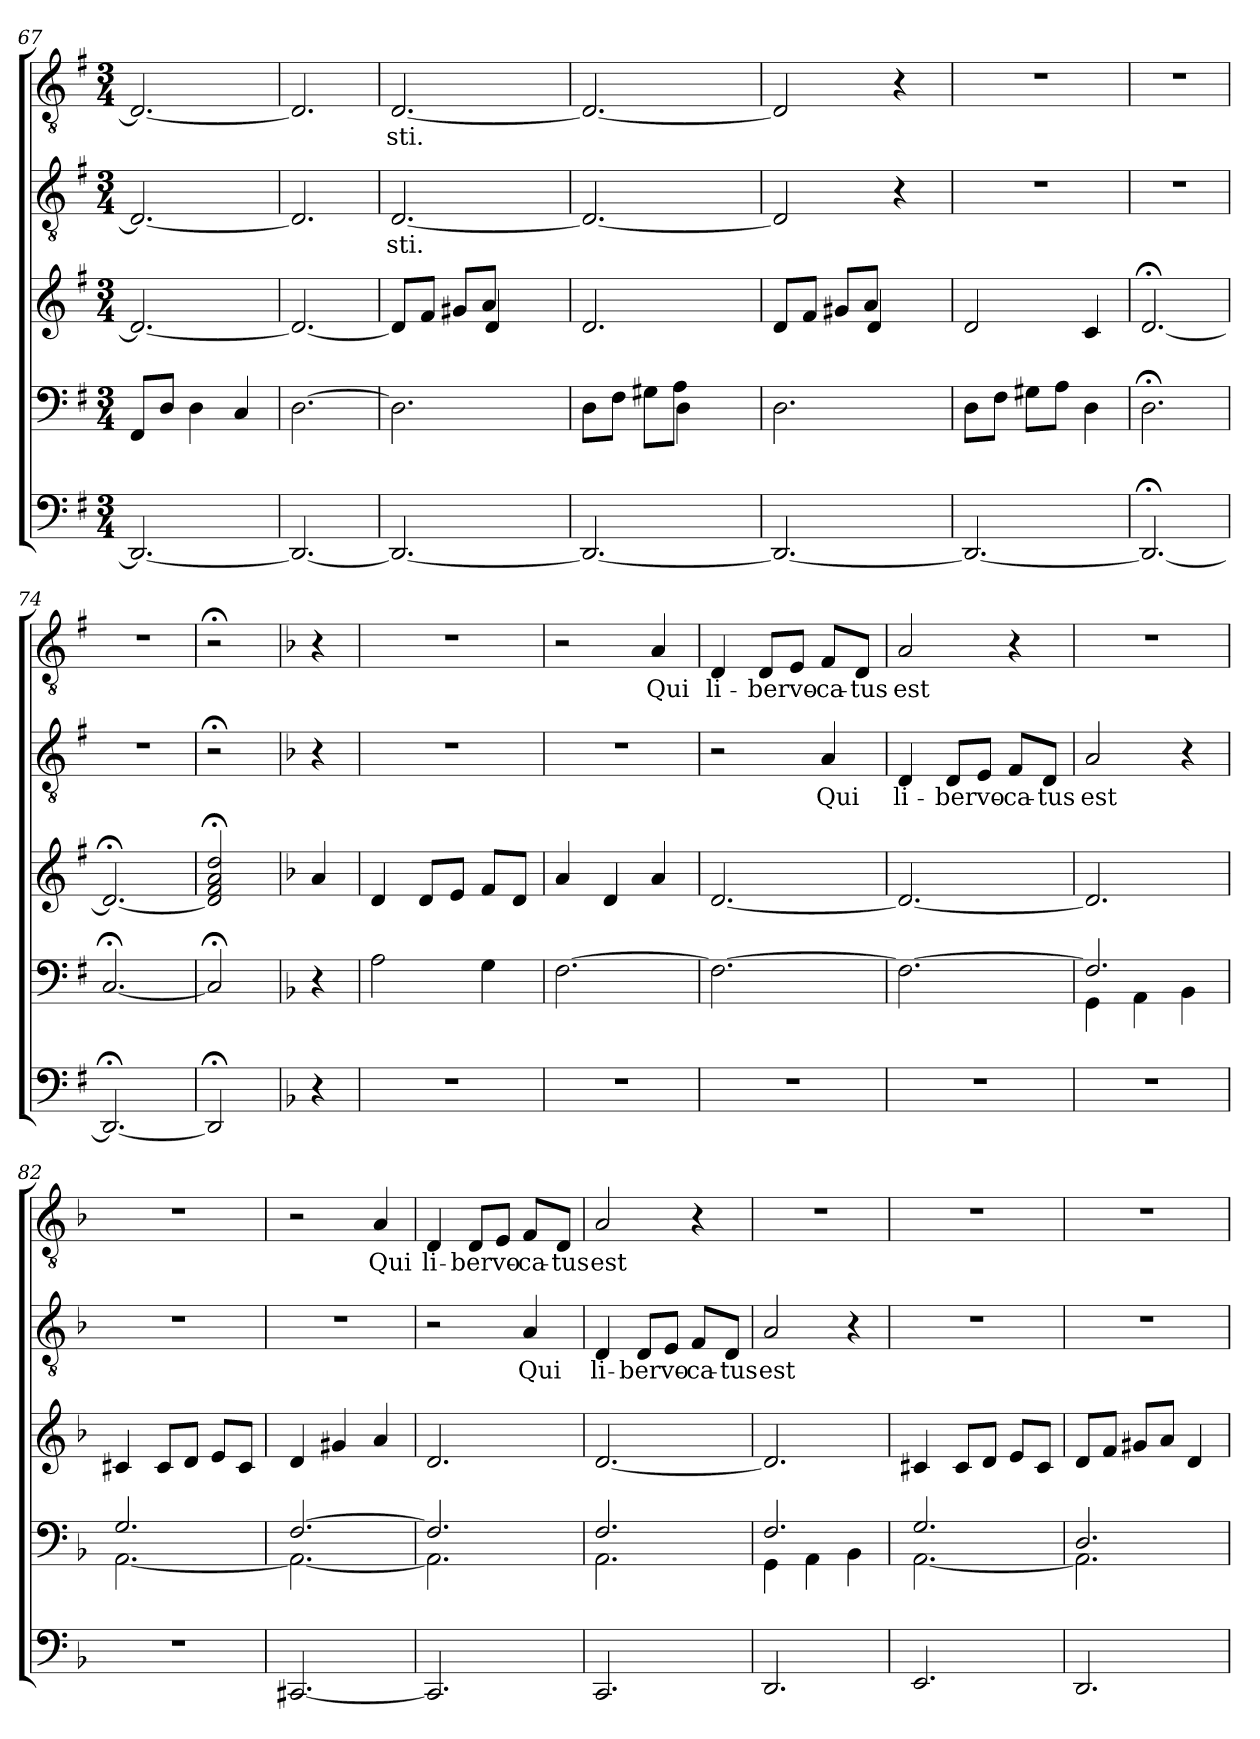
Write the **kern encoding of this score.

**kern	**kern	**kern	**kern	**text	**kern	**text
*part4	*part3	*part3	*part2	*part2	*part1	*part1
*staff5	*staff4	*staff3	*staff2	*staff2	*staff1	*staff1
*clefF4	*clefF4	*clefG2	*clefGv2	*	*clefGv2	*
*k[f#]	*k[f#]	*k[f#]	*k[f#]	*	*k[f#]	*
*G:	*G:	*G:	*G:	*	*G:	*
*M3/4	*M3/4	*M3/4	*M3/4	*	*M3/4	*
=67	=67	=67	=67	=67	=67	=67
2.DD/_	8FF#/L	2.d/_	2.D/_	.	2.D/_	.
.	8D/J	.	.	.	.	.
.	4D\	.	.	.	.	.
.	4C/	.	.	.	.	.
=68	=68	=68	=68	=68	=68	=68
2.DD/_	[>2.D\	2.d/_	2.D/]	.	2.D/]	.
=69	=69	=69	=69	=69	=69	=69
*	*	*^	*	*	*	*
!	!	!	!	!	!LO:LY:b	!	!LO:LY:b
2.DD/_	2.D\]	8d/L]	4.ryy	[<2.D/	-sti.	[<2.D/	-sti.
.	.	8f#/J	.	.	.	.	.
.	.	8g#X/L	.	.	.	.	.
.	.	8a/J	4d/	.	.	.	.
.	.	8ryy	.	.	.	.	.
.	.	8ryy	8ryy	.	.	.	.
*	*	*v	*v	*	*	*	*
=70	=70	=70	=70	=70	=70	=70
*	*^	*	*	*	*	*
2.DD/_	8D\L	4.ryy	2.d/	2.D/_	.	2.D/_	.
.	8F#\J	.	.	.	.	.	.
.	8G#X\L	.	.	.	.	.	.
.	8A\J	4D\	.	.	.	.	.
.	8ryy	.	.	.	.	.	.
.	8ryy	8ryy	.	.	.	.	.
*	*v	*v	*	*	*	*	*
=71	=71	=71	=71	=71	=71	=71
*	*	*^	*	*	*	*
2.DD/_	2.D\	8d/L	4.ryy	2D/]	.	2D/]	.
.	.	8f#/J	.	.	.	.	.
.	.	8g#X/L	.	.	.	.	.
.	.	8a/J	4d/	.	.	.	.
.	.	8ryy	.	4r	.	4r	.
.	.	8ryy	8ryy	.	.	.	.
=72	=72	=72	=72	=72	=72	=72	=72
!	!	!	!	!LO:N:vis=1	!	!LO:N:vis=1	!
*	*	*v	*v	*	*	*	*
2.DD/_	8D\L	2d/	2.r	.	2.r	.
.	8F#\J	.	.	.	.	.
.	8G#X\L	.	.	.	.	.
.	8A\J	.	.	.	.	.
.	4D\	4c/	.	.	.	.
=73	=73	=73	=73	=73	=73	=73
!	!	!	!LO:N:vis=1	!	!LO:N:vis=1	!
2.DD;/_	2.D;<\	[<2.d;/	2.r	.	2.r	.
=74	=74	=74	=74	=74	=74	=74
!	!	!	!LO:N:vis=1	!	!LO:N:vis=1	!
2.DD;/_	[<2.C;/	2.d;/_	2.r	.	2.r	.
=75	=75	=75	=75	=75	=75	=75
2DD;/]	2C;/]	2d/]; 2f#/; 2a/; 2dd/;	2r;<	.	2r;<	.
!!LO:PB:g=z
=76!	=76!	=76!	=76!	=76!	=76!	=76!
*k[b-]	*k[b-]	*k[b-]	*k[b-]	*	*k[b-]	*
*F:	*F:	*F:	*F:	*	*F:	*
4r	4r	4a/	4r	.	4r	.
=77	=77	=77	=77	=77	=77	=77
!LO:N:vis=1	!	!	!LO:N:vis=1	!	!LO:N:vis=1	!
2.r	2A\	4d/	2.r	.	2.r	.
.	.	8d/L	.	.	.	.
.	.	8e/J	.	.	.	.
.	4G\	8f/L	.	.	.	.
.	.	8d/J	.	.	.	.
=78	=78	=78	=78	=78	=78	=78
!LO:N:vis=1	!	!	!LO:N:vis=1	!	!	!
2.r	[>2.F\	4a/	2.r	.	2r	.
.	.	4d/	.	.	.	.
!	!	!	!	!	!	!LO:LY:b
.	.	4a/	.	.	4A/	Qui
=79	=79	=79	=79	=79	=79	=79
!LO:N:vis=1	!	!	!	!	!	!LO:LY:b
2.r	2.F\_	[<2.d/	2r	.	4D/	li-
!	!	!	!	!	!	!LO:LY:b
.	.	.	.	.	8D/L	-bervo-
.	.	.	.	.	8E/J	.
!	!	!	!	!LO:LY:b	!	!LO:LY:b
.	.	.	4A/	Qui	8F/L	-ca-
!	!	!	!	!	!	!LO:LY:b
.	.	.	.	.	8D/J	-tus
=80	=80	=80	=80	=80	=80	=80
!LO:N:vis=1	!	!	!	!LO:LY:b	!	!LO:LY:b
2.r	2.F\_	2.d/_	4D/	li-	2A/	est
!	!	!	!	!LO:LY:b	!	!
.	.	.	8D/L	-bervo-	.	.
.	.	.	8E/J	.	.	.
!	!	!	!	!LO:LY:b	!	!
.	.	.	8F/L	-ca-	4r	.
!	!	!	!	!LO:LY:b	!	!
.	.	.	8D/J	-tus	.	.
=81	=81	=81	=81	=81	=81	=81
!LO:N:vis=1	!	!	!	!LO:LY:b	!LO:N:vis=1	!
*	*^	*	*	*	*	*
2.r	2.F/]	4GG\	2.d/]	2A/	est	2.r	.
.	.	4AA\	.	.	.	.	.
.	.	4BB-\	.	4r	.	.	.
=82	=82	=82	=82	=82	=82	=82	=82
!LO:N:vis=1	!	!	!	!LO:N:vis=1	!	!LO:N:vis=1	!
2.r	2.G/	[<2.AA\	4c#X/	2.r	.	2.r	.
.	.	.	8c#/L	.	.	.	.
.	.	.	8d/J	.	.	.	.
.	.	.	8e/L	.	.	.	.
.	.	.	8c#/J	.	.	.	.
=83	=83	=83	=83	=83	=83	=83	=83
!	!	!	!	!LO:N:vis=1	!	!	!
[<2.CC#X/	[>2.F/	2.AA\_	4d/	2.r	.	2r	.
.	.	.	4g#X/	.	.	.	.
!	!	!	!	!	!	!	!LO:LY:b
.	.	.	4a/	.	.	4A/	Qui
=84	=84	=84	=84	=84	=84	=84	=84
!	!	!	!	!	!	!	!LO:LY:b
2.CC#/]	2.F/]	2.AA\]	2.d/	2r	.	4D/	li-
!	!	!	!	!	!	!	!LO:LY:b
.	.	.	.	.	.	8D/L	-bervo-
.	.	.	.	.	.	8E/J	.
!	!	!	!	!	!LO:LY:b	!	!LO:LY:b
.	.	.	.	4A/	Qui	8F/L	-ca-
!	!	!	!	!	!	!	!LO:LY:b
.	.	.	.	.	.	8D/J	-tus
!!LO:LB:g=z
=85	=85	=85	=85	=85	=85	=85	=85
!	!	!	!	!	!LO:LY:b	!	!LO:LY:b
2.CC/	2.F/	2.AA\	[<2.d/	4D/	li-	2A/	est
!	!	!	!	!	!LO:LY:b	!	!
.	.	.	.	8D/L	-bervo-	.	.
.	.	.	.	8E/J	.	.	.
!	!	!	!	!	!LO:LY:b	!	!
.	.	.	.	8F/L	-ca-	4r	.
!	!	!	!	!	!LO:LY:b	!	!
.	.	.	.	8D/J	-tus	.	.
=86	=86	=86	=86	=86	=86	=86	=86
!	!	!	!	!	!LO:LY:b	!LO:N:vis=1	!
2.DD/	2.F/	4GG\	2.d/]	2A/	est	2.r	.
.	.	4AA\	.	.	.	.	.
.	.	4BB-\	.	4r	.	.	.
=87	=87	=87	=87	=87	=87	=87	=87
!	!	!	!	!LO:N:vis=1	!	!LO:N:vis=1	!
2.EE/	2.G/	[<2.AA\	4c#X/	2.r	.	2.r	.
.	.	.	8c#/L	.	.	.	.
.	.	.	8d/J	.	.	.	.
.	.	.	8e/L	.	.	.	.
.	.	.	8c#/J	.	.	.	.
=88	=88	=88	=88	=88	=88	=88	=88
!	!	!	!	!LO:N:vis=1	!	!LO:N:vis=1	!
2.DD/	2.D/	2.AA\]	8d/L	2.r	.	2.r	.
.	.	.	8f/J	.	.	.	.
.	.	.	8g#X/L	.	.	.	.
.	.	.	8a/J	.	.	.	.
.	.	.	4d/	.	.	.	.
*	*v	*v	*	*	*	*	*
=	=	=	=	=	=	=
*-	*-	*-	*-	*-	*-	*-
